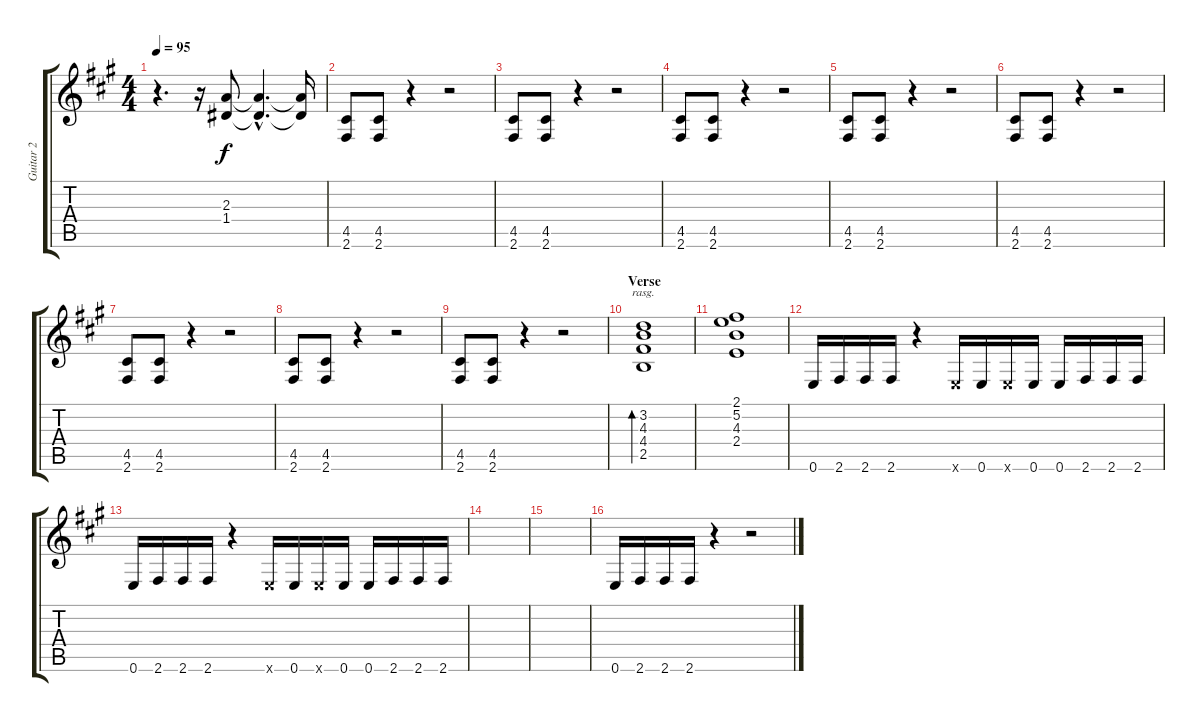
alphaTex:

\track ("Guitar 2" "Guitar 2") {instrument overdrivenguitar}
\staff {score tabs}
\tuning (E4 B3 G3 D3 A2 E2) {hide}
\ts (4 4)
\tempo 95
\clef g2
\ks a
r.4{d dy f instrument overdrivenguitar} r.16 (2.3 1.4).8 (2.3{hac t} 1.4{hac t}).4{d} (2.3{t} 1.4{t}).16 |
(4.5 2.6).8 (4.5 2.6).8 r.4 r.2 |
(4.5 2.6).8 (4.5 2.6).8 r.4 r.2 |
(4.5 2.6).8 (4.5 2.6).8 r.4 r.2 |
(4.5 2.6).8 (4.5 2.6).8 r.4 r.2 |
(4.5 2.6).8 (4.5 2.6).8 r.4 r.2 |
(4.5 2.6).8 (4.5 2.6).8 r.4 r.2 |
(4.5 2.6).8 (4.5 2.6).8 r.4 r.2 |
(4.5 2.6).8 (4.5 2.6).8 r.4 r.2 |
\section ("" "Verse")
(3.2 4.3 4.4 2.5).1{bd 120 rasg ii} |
(2.1 5.2 4.3 2.4).1 |
0.6.16 2.6.16 2.6.16 2.6.16 r.4 0.6{x}.16 0.6.16 0.6{x}.16 0.6.16 0.6.16 2.6.16 2.6.16 2.6.16 |
0.6.16 2.6.16 2.6.16 2.6.16 r.4 0.6{x}.16 0.6.16 0.6{x}.16 0.6.16 0.6.16 2.6.16 2.6.16 2.6.16 |
|
|
0.6.16 2.6.16 2.6.16 2.6.16 r.4 r.2
